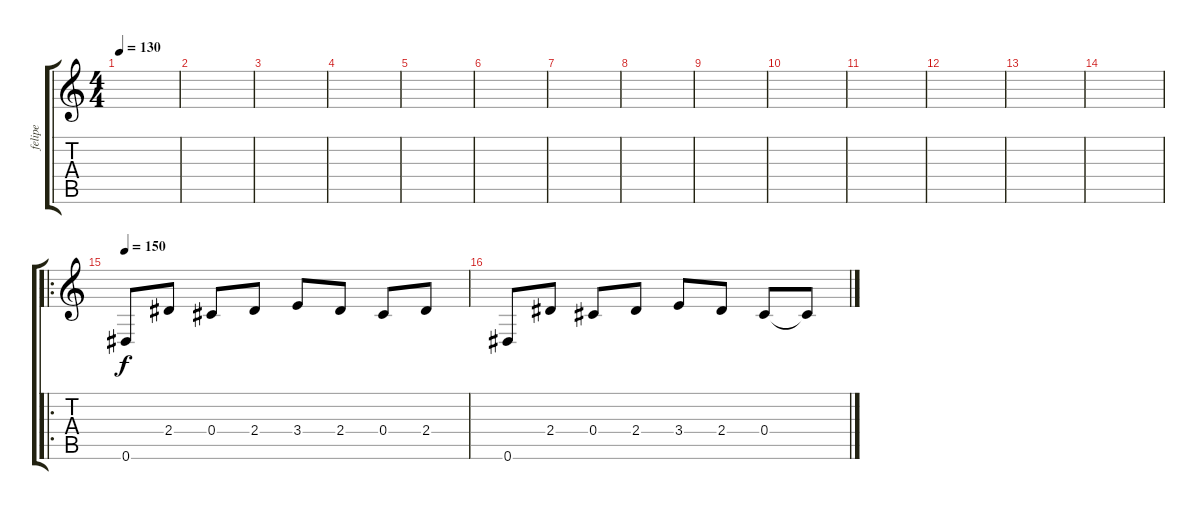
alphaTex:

\track ("felipe" "felipe") {instrument distortionguitar}
\staff {score tabs}
\tuning (Eb4 Bb3 Gb3 Db3 Ab2 Eb2) {hide}
\ts (4 4)
\tempo 130
\clef g2
\ks c
|
|
|
|
|
|
|
|
|
|
|
|
|
|
\ro
\tempo 150
0.6.8 2.4.8 0.4.8 2.4.8 3.4.8 2.4.8 0.4.8 2.4.8 |
0.6.8 2.4.8 0.4.8 2.4.8 3.4.8 2.4.8 0.4.8 0.4{t}.8
